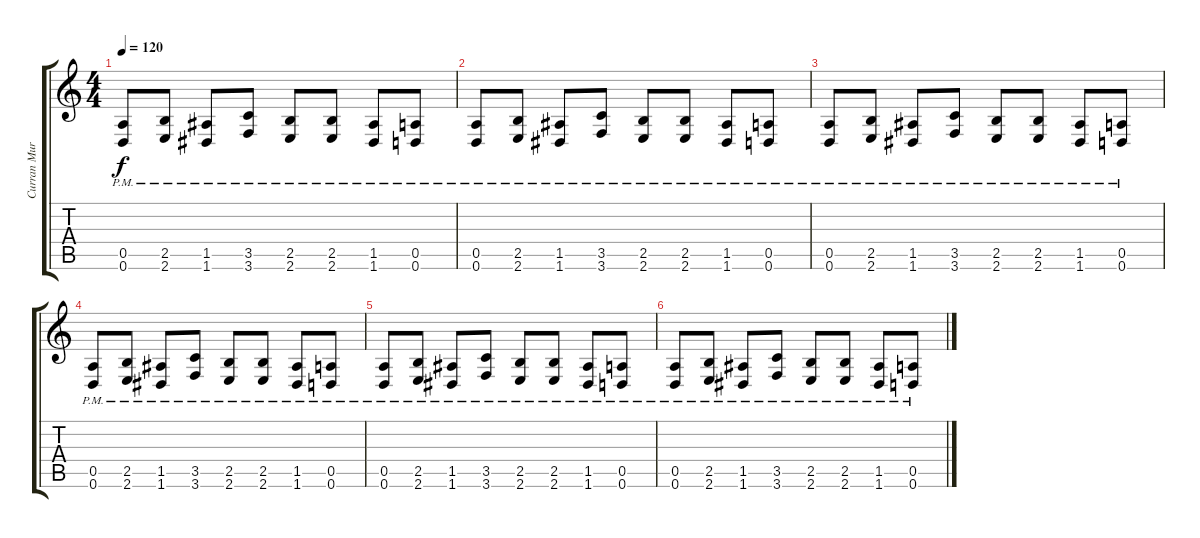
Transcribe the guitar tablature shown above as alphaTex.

\track ("Curran Murphy" "Curran Mur") {instrument distortionguitar}
\staff {score tabs}
\tuning (E4 B3 G3 D3 A2 D2) {hide}
\ts (4 4)
\tempo 120
\clef g2
\ks c
(0.5{pm} 0.6{pm}).8{dy f} (2.5{pm} 2.6{pm}).8 (1.5{pm} 1.6{pm}).8 (3.5{pm} 3.6{pm}).8 (2.5{pm} 2.6{pm}).8 (2.5{pm} 2.6{pm}).8 (1.5{pm} 1.6{pm}).8 (0.5{pm} 0.6{pm}).8 |
(0.5{pm} 0.6{pm}).8 (2.5{pm} 2.6{pm}).8 (1.5{pm} 1.6{pm}).8 (3.5{pm} 3.6{pm}).8 (2.5{pm} 2.6{pm}).8 (2.5{pm} 2.6{pm}).8 (1.5{pm} 1.6{pm}).8 (0.5{pm} 0.6{pm}).8 |
(0.5{pm} 0.6{pm}).8 (2.5{pm} 2.6{pm}).8 (1.5{pm} 1.6{pm}).8 (3.5{pm} 3.6{pm}).8 (2.5{pm} 2.6{pm}).8 (2.5{pm} 2.6{pm}).8 (1.5{pm} 1.6{pm}).8 (0.5{pm} 0.6{pm}).8 |
(0.5{pm} 0.6{pm}).8 (2.5{pm} 2.6{pm}).8 (1.5{pm} 1.6{pm}).8 (3.5{pm} 3.6{pm}).8 (2.5{pm} 2.6{pm}).8 (2.5{pm} 2.6{pm}).8 (1.5{pm} 1.6{pm}).8 (0.5{pm} 0.6{pm}).8 |
(0.5{pm} 0.6{pm}).8 (2.5{pm} 2.6{pm}).8 (1.5{pm} 1.6{pm}).8 (3.5{pm} 3.6{pm}).8 (2.5{pm} 2.6{pm}).8 (2.5{pm} 2.6{pm}).8 (1.5{pm} 1.6{pm}).8 (0.5{pm} 0.6{pm}).8 |
(0.5{pm} 0.6{pm}).8 (2.5{pm} 2.6{pm}).8 (1.5{pm} 1.6{pm}).8 (3.5{pm} 3.6{pm}).8 (2.5{pm} 2.6{pm}).8 (2.5{pm} 2.6{pm}).8 (1.5{pm} 1.6{pm}).8 (0.5{pm} 0.6{pm}).8
